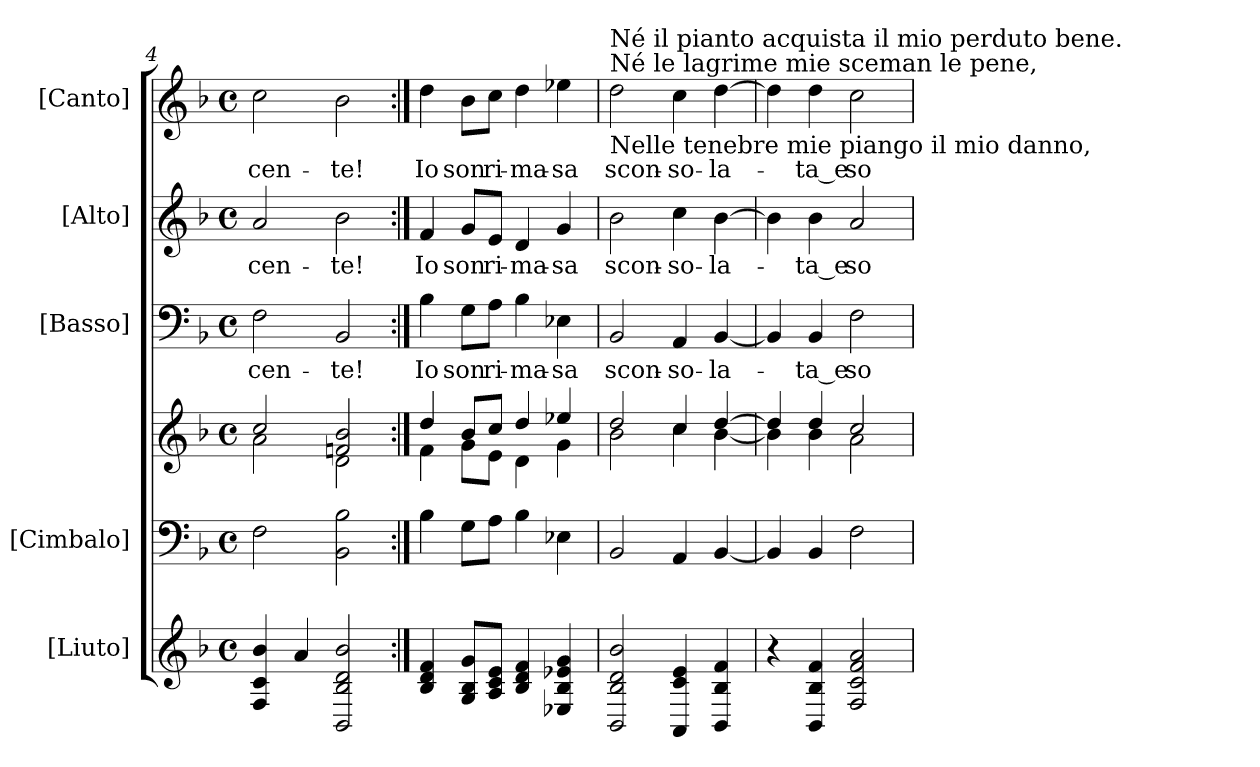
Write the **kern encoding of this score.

**kern	**kern	**kern	**kern	**text	**kern	**text	**kern	**text
*part5	*part4	*part4	*part3	*part3	*part2	*part2	*part1	*part1
*staff6	*staff5	*staff4	*staff3	*staff3	*staff2	*staff2	*staff1	*staff1
*I"[Liuto]	*I"[Cimbalo]	*	*I"[Basso]	*	*I"[Alto]	*	*I"[Canto]	*
*I'Liuto	*	*	*I'B.	*	*I'Alt.	*	*I'Cant.	*
*clefG2	*clefF4	*clefG2	*clefF4	*	*clefG2	*	*clefG2	*
*k[b-]	*k[b-]	*k[b-]	*k[b-]	*	*k[b-]	*	*k[b-]	*
*F:	*F:	*F:	*F:	*	*F:	*	*F:	*
*M4/4	*M4/4	*M4/4	*M4/4	*	*M4/4	*	*M4/4	*
*met(c)	*met(c)	*met(c)	*met(c)	*	*met(c)	*	*met(c)	*
=4	=4	=4	=4	=4	=4	=4	=4	=4
*	*	*^	*	*	*	*	*	*
!	!	!	!	!	!LO:LY:b:color=#000000	!	!	!	!
!	!	!	!	!	!	!	!LO:LY:b:color=#000000	!	!
!	!	!	!	!	!	!	!	!	!LO:LY:b:color=#000000
4Fi/ 4ci 4b-i	2Fi\	2cci/	2ai\	2Fi\	-cen-	2ai/	-cen-	2cci\	-cen-
4ai/	.	.	.	.	.	.	.	.	.
!	!	!	!	!	!LO:LY:b:color=#000000	!	!	!	!
!	!	!	!	!	!	!	!LO:LY:b:color=#000000	!	!
!	!	!	!	!	!	!	!	!	!LO:LY:b:color=#000000
2BB-i/ 2B-i 2di 2b-i	2BB-i\ 2B-i	2fni/ 2b-i	2di\	2BB-i/	-te!	2b-i\	-te!	2b-i\	-te!
=5:|!	=5:|!	=5:|!	=5:|!	=5:|!	=5:|!	=5:|!	=5:|!	=5:|!	=5:|!
!	!	!	!	!	!LO:LY:b:color=#000000	!	!	!	!
!	!	!	!	!	!	!	!LO:LY:b:color=#000000	!	!
!	!	!	!	!	!	!	!	!	!LO:LY:b:color=#000000
4B-i/ 4di 4fi	4B-i\	4ddi/	4fi\	4B-i\	Io	4fi/	Io	4ddi\	Io
!	!	!	!	!	!LO:LY:b:color=#000000	!	!	!	!
!	!	!	!	!	!	!	!LO:LY:b:color=#000000	!	!
!	!	!	!	!	!	!	!	!	!LO:LY:b:color=#000000
8Gi/ 8B-i/ 8gi/L	8Gi\L	8b-i/L	8gi\L	8Gi\L	son	8gi/L	son	8b-i\L	son
!	!	!	!	!	!LO:LY:b:color=#000000	!	!	!	!
!	!	!	!	!	!	!	!LO:LY:b:color=#000000	!	!
!	!	!	!	!	!	!	!	!	!LO:LY:b:color=#000000
8Ai/ 8ci/ 8ei/J	8Ai\J	8cci/J	8ei\J	8Ai\J	ri-	8ei/J	ri-	8cci\J	ri-
!	!	!	!	!	!LO:LY:b:color=#000000	!	!	!	!
!	!	!	!	!	!	!	!LO:LY:b:color=#000000	!	!
!	!	!	!	!	!	!	!	!	!LO:LY:b:color=#000000
4B-i/ 4di 4fi	4B-i\	4ddi/	4di\	4B-i\	-ma-	4di/	-ma-	4ddi\	-ma-
!	!	!	!	!	!LO:LY:b:color=#000000	!	!	!	!
!	!	!	!	!	!	!	!LO:LY:b:color=#000000	!	!
!	!	!	!	!	!	!	!	!	!LO:LY:b:color=#000000
4E-i/ 4B-i 4e-i 4gi	4E-Xi\	4ee-Xi/	4gi\	4E-Xi\	-sa	4gi/	-sa	4ee-Xi\	-sa
!!LO:LB:g=z
=6	=6	=6	=6	=6	=6	=6	=6	=6	=6
!	!	!	!	!	!LO:LY:b:color=#000000	!	!	!	!
!	!	!	!	!	!	!	!LO:LY:b:color=#000000	!	!
!	!	!	!	!	!	!	!	!LO:TX:b:t=Nelle tenebre mie piango il mio danno,	!
!	!	!	!	!	!	!	!	!LO:TX:t=Né le lagrime mie sceman le pene,	!
!	!	!	!	!	!	!	!	!LO:TX:t=Né il pianto acquista il mio perduto bene.	!
!	!	!	!	!	!	!	!	!	!LO:LY:b:color=#000000
2BB-i/ 2B-i 2di 2b-i	2BB-i/	2ddi/	2b-i\	2BB-i/	scon-	2b-i\	scon-	2ddi\	scon-
!	!	!	!	!	!LO:LY:b:color=#000000	!	!	!	!
!	!	!	!	!	!	!	!LO:LY:b:color=#000000	!	!
!	!	!	!	!	!	!	!	!	!LO:LY:b:color=#000000
4AAi/ 4ci 4ei	4AAi/	4cci/	4cci\	4AAi/	-so-	4cci\	-so-	4cci\	-so-
!	!	!	!	!	!LO:LY:b:color=#000000	!	!	!	!
!	!	!	!	!	!	!	!LO:LY:b:color=#000000	!	!
!	!	!	!	!	!	!	!	!	!LO:LY:b:color=#000000
4BB-i/ 4B-i 4fi	[<4BB-i/	[>4ddi/	[<4b-i\	[<4BB-i/	-la-	[>4b-i\	-la-	[>4ddi\	-la-
=7	=7	=7	=7	=7	=7	=7	=7	=7	=7
4r	4BB-i/]	4ddi/]	4b-i\]	4BB-i/]	.	4b-i\]	.	4ddi\]	.
!	!	!	!	!	!LO:LY:b:color=#000000	!	!	!	!
!	!	!	!	!	!	!	!LO:LY:b:color=#000000	!	!
!	!	!	!	!	!	!	!	!	!LO:LY:b:color=#000000
4BB-i/ 4B-i 4fi	4BB-i/	4ddi/	4b-i\	4BB-i/	-ta_e	4b-i\	-ta_e	4ddi\	-ta_e
!	!	!	!	!	!LO:LY:b:color=#000000	!	!	!	!
!	!	!	!	!	!	!	!LO:LY:b:color=#000000	!	!
!	!	!	!	!	!	!	!	!	!LO:LY:b:color=#000000
2Fi/ 2ci 2fi 2ai	2Fi\	2cci/	2ai\	2Fi\	so-	2ai/	so-	2cci\	so-
*	*	*v	*v	*	*	*	*	*	*
=	=	=	=	=	=	=	=	=
*-	*-	*-	*-	*-	*-	*-	*-	*-
